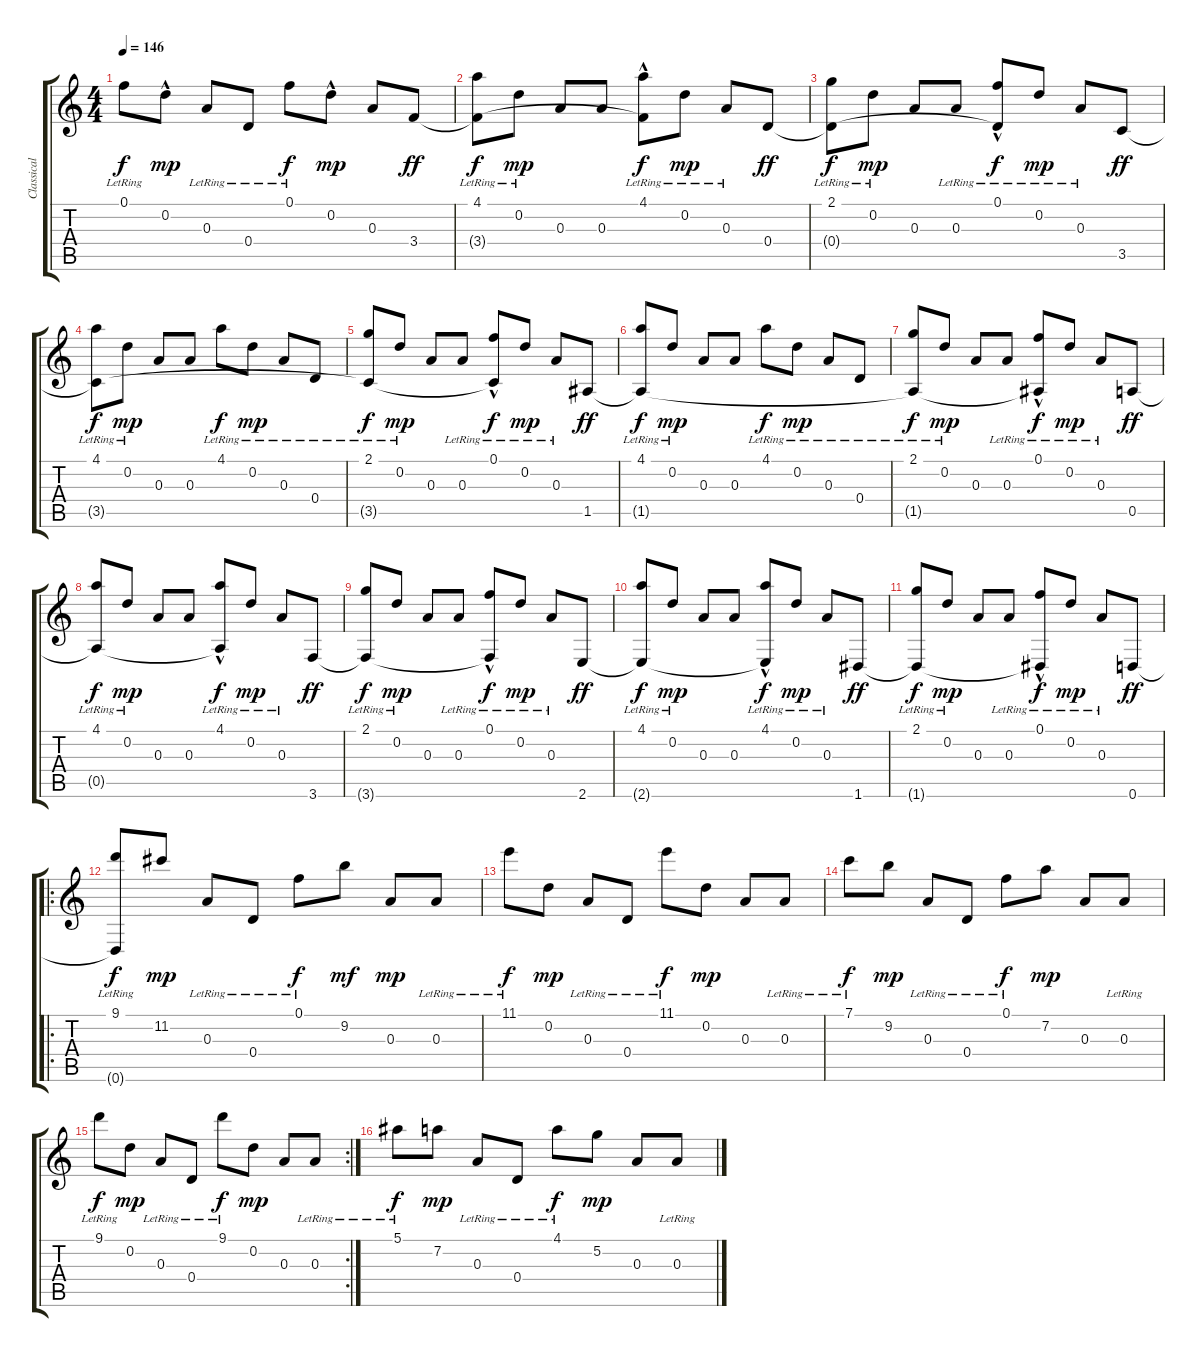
\track ("Classical guitar" "Classical ") {instrument acousticguitarnylon}
\staff {score tabs}
\tuning (F4 D4 A3 D3 A2 D2) {hide}
\ts (4 4)
\tempo 146
\clef g2
\ks c
0.1{lr}.8{dy f} 0.2{hac}.8{dy mp} 0.3{lr}.8 0.4{lr}.8 0.1{lr}.8{dy f} 0.2{hac}.8{dy mp} 0.3.8 3.4.8{dy ff} |
(4.1{lr} 3.4{t}).8{dy f} 0.2{lr}.8{dy mp} 0.3.8 0.3.8 (4.1{lr} 3.4{hac t}).8{dy f} 0.2{lr}.8{dy mp} 0.3{lr}.8 0.4.8{dy ff} |
(2.1{lr} 0.4{t}).8{dy f} 0.2{lr}.8{dy mp} 0.3.8 0.3{lr}.8 (0.1{lr} 0.4{hac t}).8{dy f} 0.2{lr}.8{dy mp} 0.3{lr}.8 3.5.8{dy ff} |
(4.1{lr} 3.5{t}).8{dy f} 0.2{lr}.8{dy mp} 0.3.8 0.3.8 4.1{lr}.8{dy f} 0.2{lr}.8{dy mp} 0.3{lr}.8 0.4{lr}.8 |
(2.1{lr} 3.5{t}).8{dy f} 0.2{lr}.8{dy mp} 0.3.8 0.3{lr}.8 (0.1{lr} 3.5{hac t}).8{dy f} 0.2{lr}.8{dy mp} 0.3{lr}.8 1.5.8{dy ff} |
(4.1{lr} 1.5{t}).8{dy f} 0.2{lr}.8{dy mp} 0.3.8 0.3.8 4.1{lr}.8{dy f} 0.2{lr}.8{dy mp} 0.3{lr}.8 0.4{lr}.8 |
(2.1{lr} 1.5{t}).8{dy f} 0.2{lr}.8{dy mp} 0.3.8 0.3{lr}.8 (0.1{lr} 1.5{hac t}).8{dy f} 0.2{lr}.8{dy mp} 0.3{lr}.8 0.5.8{dy ff} |
(4.1{lr} 0.5{t}).8{dy f} 0.2{lr}.8{dy mp} 0.3.8 0.3.8 (4.1{lr} 0.5{hac t}).8{dy f} 0.2{lr}.8{dy mp} 0.3{lr}.8 3.6.8{dy ff} |
(2.1{lr} 3.6{t}).8{dy f} 0.2{lr}.8{dy mp} 0.3.8 0.3{lr}.8 (0.1{lr} 3.6{hac t}).8{dy f} 0.2{lr}.8{dy mp} 0.3{lr}.8 2.6.8{dy ff} |
(4.1{lr} 2.6{t}).8{dy f} 0.2{lr}.8{dy mp} 0.3.8 0.3.8 (4.1{lr} 2.6{hac t}).8{dy f} 0.2{lr}.8{dy mp} 0.3{lr}.8 1.6.8{dy ff} |
(2.1{lr} 1.6{t}).8{dy f} 0.2{lr}.8{dy mp} 0.3.8 0.3{lr}.8 (0.1{lr} 1.6{hac t}).8{dy f} 0.2{lr}.8{dy mp} 0.3{lr}.8 0.6.8{dy ff} |
\ro
(9.1{lr} 0.6{t}).8{dy f} 11.2.8{dy mp} 0.3{lr}.8 0.4{lr}.8 0.1{lr}.8{dy f} 9.2.8{dy mf} 0.3.8{dy mp} 0.3{lr}.8 |
11.1{lr}.8{dy f} 0.2.8{dy mp} 0.3{lr}.8 0.4{lr}.8 11.1{lr}.8{dy f} 0.2.8{dy mp} 0.3.8 0.3{lr}.8 |
7.1{lr}.8{dy f} 9.2.8{dy mp} 0.3{lr}.8 0.4{lr}.8 0.1{lr}.8{dy f} 7.2.8{dy mp} 0.3.8 0.3{lr}.8 |
\rc 2
9.1{lr}.8{dy f} 0.2.8{dy mp} 0.3{lr}.8 0.4{lr}.8 9.1{lr}.8{dy f} 0.2.8{dy mp} 0.3.8 0.3{lr}.8 |
5.1{lr}.8{dy f} 7.2.8{dy mp} 0.3{lr}.8 0.4{lr}.8 4.1{lr}.8{dy f} 5.2.8{dy mp} 0.3.8 0.3{lr}.8
